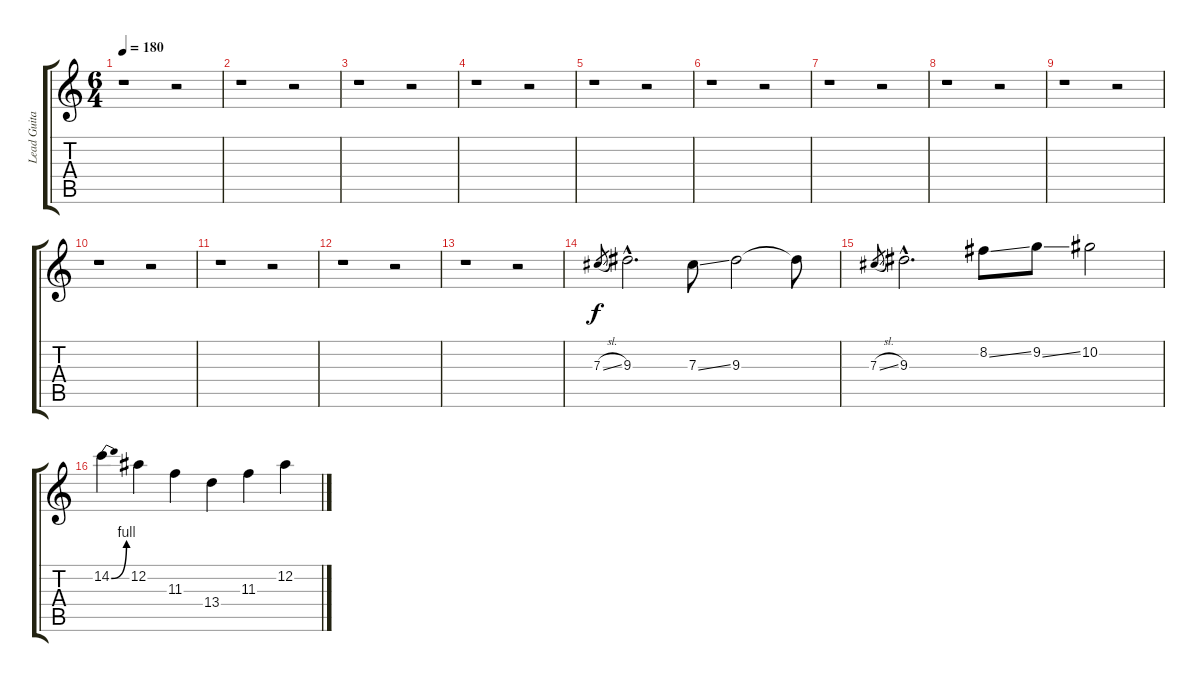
\track ("Lead Guitar" "Lead Guita") {instrument distortionguitar}
\staff {score tabs}
\tuning (Eb4 Bb3 Gb3 Db3 Ab2 Eb2) {hide}
\ts (6 4)
\tempo 180
\clef g2
\ks c
r.1{dy f} r.2 |
r.1 r.2 |
r.1 r.2 |
r.1 r.2 |
r.1 r.2 |
r.1 r.2 |
r.1 r.2 |
r.1 r.2 |
r.1 r.2 |
r.1 r.2 |
r.1 r.2 |
r.1 r.2 |
r.1 r.2 |
7.3{sl}.8{gr} 9.3{hac}.2{d} 7.3{ss}.8 9.3.2 9.3{t}.8 |
7.3{sl}.8{gr} 9.3{hac}.2{d} 8.2{ss}.8 9.2{ss}.8 10.2.2 |
14.2{be (bend 0 0 60 4)}.4 12.2.4 11.3.4 13.4.4 11.3.4 12.2.4
